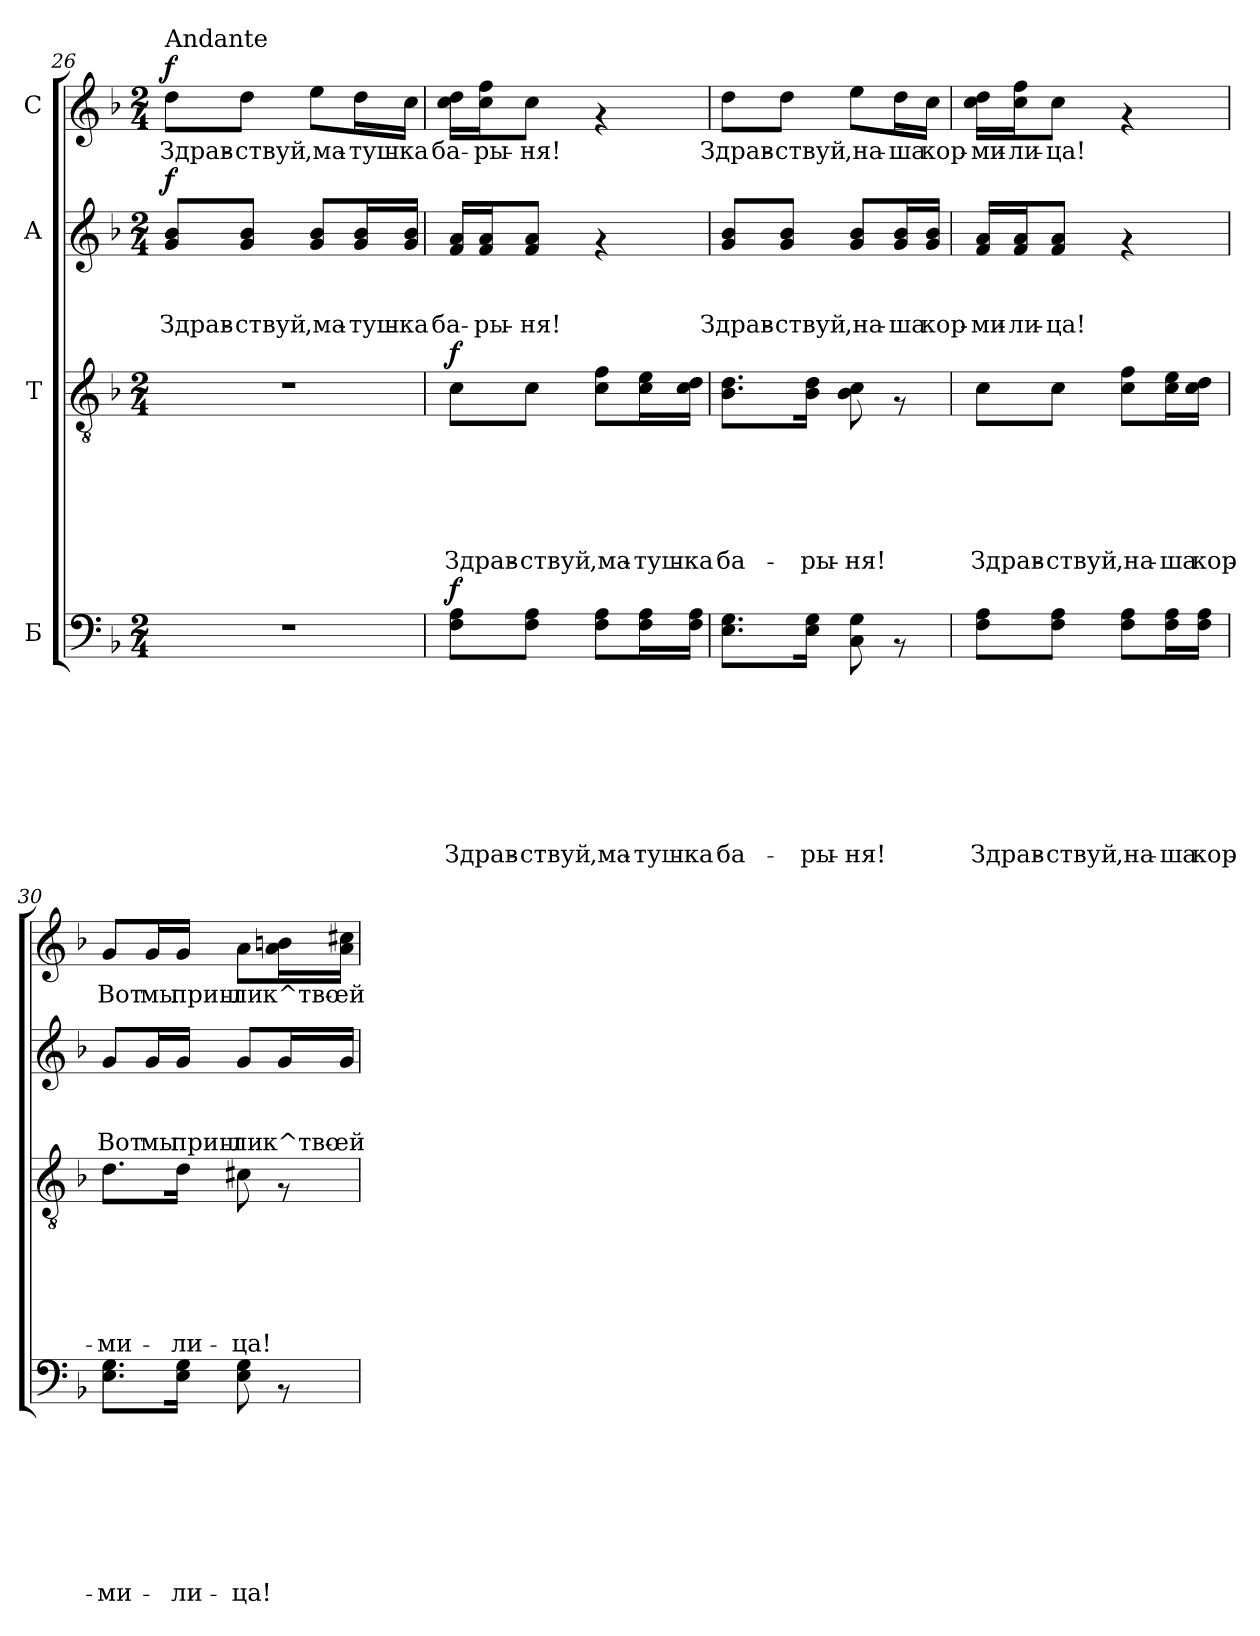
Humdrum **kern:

**kern	**text	**text	**text	**text	**text	**text	**text	**text	**dynam	**kern	**text	**text	**text	**text	**text	**text	**dynam	**kern	**text	**text	**text	**dynam	**kern	**text	**dynam
*part4	*part4	*part4	*part4	*part4	*part4	*part4	*part4	*part4	*part4	*part3	*part3	*part3	*part3	*part3	*part3	*part3	*part3	*part2	*part2	*part2	*part2	*part2	*part1	*part1	*part1
*staff4	*staff4	*staff4	*staff4	*staff4	*staff4	*staff4	*staff4	*staff4	*staff4	*staff3	*staff3	*staff3	*staff3	*staff3	*staff3	*staff3	*staff3	*staff2	*staff2	*staff2	*staff2	*staff2	*staff1	*staff1	*staff1
*I"Б	*	*	*	*	*	*	*	*	*	*I"Т	*	*	*	*	*	*	*	*I"А	*	*	*	*	*I"С	*	*
*clefF4	*	*	*	*	*	*	*	*	*	*clefGv2	*	*	*	*	*	*	*	*clefG2	*	*	*	*	*clefG2	*	*
*k[b-]	*	*	*	*	*	*	*	*	*	*k[b-]	*	*	*	*	*	*	*	*k[b-]	*	*	*	*	*k[b-]	*	*
*F:	*	*	*	*	*	*	*	*	*	*F:	*	*	*	*	*	*	*	*F:	*	*	*	*	*F:	*	*
*M2/4	*	*	*	*	*	*	*	*	*	*M2/4	*	*	*	*	*	*	*	*M2/4	*	*	*	*	*M2/4	*	*
=26	=26	=26	=26	=26	=26	=26	=26	=26	=26	=26	=26	=26	=26	=26	=26	=26	=26	=26	=26	=26	=26	=26	=26	=26	=26
!	!	!	!	!	!	!	!	!	!	!	!	!	!	!	!	!	!	!	!	!	!	!	!LO:TX:a:t=Andante	!	!
!	!	!	!	!	!	!	!	!	!	!	!	!	!	!	!	!	!	!	!	!	!LO:LY:b	!LO:DY:a	!	!LO:LY:b	!LO:DY:a
2r	.	.	.	.	.	.	.	.	.	2r	.	.	.	.	.	.	.	8g/ 8b-/L	.	.	Здрав-	f	8dd\L	Здрав-	f
!	!	!	!	!	!	!	!	!	!	!	!	!	!	!	!	!	!	!	!	!	!LO:LY:b	!	!	!LO:LY:b	!
.	.	.	.	.	.	.	.	.	.	.	.	.	.	.	.	.	.	8g/ 8b-/J	.	.	-ствуй	.	8dd\J	-ствуй	.
!	!	!	!	!	!	!	!	!	!	!	!	!	!	!	!	!	!	!	!	!	!LO:LY:b	!	!	!LO:LY:b	!
.	.	.	.	.	.	.	.	.	.	.	.	.	.	.	.	.	.	8g/ 8b-/L	.	.	,ма-	.	8ee\L	,ма-	.
!	!	!	!	!	!	!	!	!	!	!	!	!	!	!	!	!	!	!	!	!	!LO:LY:b	!	!	!LO:LY:b	!
.	.	.	.	.	.	.	.	.	.	.	.	.	.	.	.	.	.	16g/ 16b-/L	.	.	-туш-	.	16dd\L	-туш-	.
!	!	!	!	!	!	!	!	!	!	!	!	!	!	!	!	!	!	!	!	!	!LO:LY:b	!	!	!LO:LY:b	!
.	.	.	.	.	.	.	.	.	.	.	.	.	.	.	.	.	.	16g/ 16b-/JJ	.	.	-ка	.	16cc\JJ	-ка	.
=27	=27	=27	=27	=27	=27	=27	=27	=27	=27	=27	=27	=27	=27	=27	=27	=27	=27	=27	=27	=27	=27	=27	=27	=27	=27
!	!	!	!	!	!	!	!	!LO:LY:b	!LO:DY:a	!	!	!	!	!	!	!LO:LY:b	!LO:DY:a	!	!	!	!LO:LY:b	!	!	!LO:LY:b	!
8F\ 8A\L	.	.	.	.	.	.	.	Здрав-	f	8c\L	.	.	.	.	.	Здрав-	f	16f/ 16a/LL	.	.	ба-	.	16cc\ 16dd\LL	ба-	.
!	!	!	!	!	!	!	!	!	!	!	!	!	!	!	!	!	!	!	!	!	!LO:LY:b	!	!	!LO:LY:b	!
.	.	.	.	.	.	.	.	.	.	.	.	.	.	.	.	.	.	16f/ 16a/J	.	.	-ры-	.	16cc\ 16ff\J	-ры-	.
!	!	!	!	!	!	!	!	!LO:LY:b	!	!	!	!	!	!	!	!LO:LY:b	!	!	!	!	!LO:LY:b	!	!	!LO:LY:b	!
8F\ 8A\J	.	.	.	.	.	.	.	-ствуй	.	8c\J	.	.	.	.	.	-ствуй	.	8f/ 8a/J	.	.	-ня!	.	8cc\J	-ня!	.
!	!	!	!	!	!	!	!	!LO:LY:b	!	!	!	!	!	!	!	!LO:LY:b	!	!	!	!	!	!	!	!	!
8F\ 8A\L	.	.	.	.	.	.	.	,ма-	.	8c\ 8f\L	.	.	.	.	.	,ма-	.	4rf	.	.	.	.	4rf	.	.
!	!	!	!	!	!	!	!	!LO:LY:b	!	!	!	!	!	!	!	!LO:LY:b	!	!	!	!	!	!	!	!	!
16F\ 16A\L	.	.	.	.	.	.	.	-туш-	.	16c\ 16e\L	.	.	.	.	.	-туш-	.	.	.	.	.	.	.	.	.
!	!	!	!	!	!	!	!	!LO:LY:b	!	!	!	!	!	!	!	!LO:LY:b	!	!	!	!	!	!	!	!	!
16F\ 16A\JJ	.	.	.	.	.	.	.	-ка	.	16c\ 16d\JJ	.	.	.	.	.	-ка	.	.	.	.	.	.	.	.	.
=28	=28	=28	=28	=28	=28	=28	=28	=28	=28	=28	=28	=28	=28	=28	=28	=28	=28	=28	=28	=28	=28	=28	=28	=28	=28
!	!	!	!	!	!	!	!	!LO:LY:b	!	!	!	!	!	!	!	!LO:LY:b	!	!	!	!	!LO:LY:b	!	!	!LO:LY:b	!
8.E\ 8.G\L	.	.	.	.	.	.	.	ба-	.	8.B-\ 8.d\L	.	.	.	.	.	ба-	.	8g/ 8b-/L	.	.	Здрав-	.	8dd\L	Здрав-	.
!	!	!	!	!	!	!	!	!	!	!	!	!	!	!	!	!	!	!	!	!	!LO:LY:b	!	!	!LO:LY:b	!
.	.	.	.	.	.	.	.	.	.	.	.	.	.	.	.	.	.	8g/ 8b-/J	.	.	-ствуй	.	8dd\J	-ствуй	.
!	!	!	!	!	!	!	!	!LO:LY:b	!	!	!	!	!	!	!	!LO:LY:b	!	!	!	!	!	!	!	!	!
16E\ 16G\Jk	.	.	.	.	.	.	.	-ры-	.	16B-\ 16d\Jk	.	.	.	.	.	-ры-	.	.	.	.	.	.	.	.	.
!	!	!	!	!	!	!	!	!LO:LY:b	!	!	!	!	!	!	!	!LO:LY:b	!	!	!	!	!LO:LY:b	!	!	!LO:LY:b	!
8C\ 8G\	.	.	.	.	.	.	.	-ня!	.	8B-\ 8c\	.	.	.	.	.	-ня!	.	8g/ 8b-/L	.	.	,на-	.	8ee\L	,на-	.
!	!	!	!	!	!	!	!	!	!	!	!	!	!	!	!	!	!	!	!	!	!LO:LY:b	!	!	!LO:LY:b	!
8rAA	.	.	.	.	.	.	.	.	.	8rF	.	.	.	.	.	.	.	16g/ 16b-/L	.	.	-ша	.	16dd\L	-ша	.
!	!	!	!	!	!	!	!	!	!	!	!	!	!	!	!	!	!	!	!	!	!LO:LY:b	!	!	!LO:LY:b	!
.	.	.	.	.	.	.	.	.	.	.	.	.	.	.	.	.	.	16g/ 16b-/JJ	.	.	кор-	.	16cc\JJ	кор-	.
!!LO:LB:g=z
=29	=29	=29	=29	=29	=29	=29	=29	=29	=29	=29	=29	=29	=29	=29	=29	=29	=29	=29	=29	=29	=29	=29	=29	=29	=29
!	!	!	!	!	!	!	!	!LO:LY:b	!	!	!	!	!	!	!	!LO:LY:b	!	!	!	!	!LO:LY:b	!	!	!LO:LY:b	!
8F\ 8A\L	.	.	.	.	.	.	.	Здрав-	.	8c\L	.	.	.	.	.	Здрав-	.	16f/ 16a/LL	.	.	-ми-	.	16cc\ 16dd\LL	-ми-	.
!	!	!	!	!	!	!	!	!	!	!	!	!	!	!	!	!	!	!	!	!	!LO:LY:b	!	!	!LO:LY:b	!
.	.	.	.	.	.	.	.	.	.	.	.	.	.	.	.	.	.	16f/ 16a/J	.	.	-ли-	.	16cc\ 16ff\J	-ли-	.
!	!	!	!	!	!	!	!	!LO:LY:b	!	!	!	!	!	!	!	!LO:LY:b	!	!	!	!	!LO:LY:b	!	!	!LO:LY:b	!
8F\ 8A\J	.	.	.	.	.	.	.	-ствуй	.	8c\J	.	.	.	.	.	-ствуй	.	8f/ 8a/J	.	.	-ца!	.	8cc\J	-ца!	.
!	!	!	!	!	!	!	!	!LO:LY:b	!	!	!	!	!	!	!	!LO:LY:b	!	!	!	!	!	!	!	!	!
8F\ 8A\L	.	.	.	.	.	.	.	,на-	.	8c\ 8f\L	.	.	.	.	.	,на-	.	4rf	.	.	.	.	4rf	.	.
!	!	!	!	!	!	!	!	!LO:LY:b	!	!	!	!	!	!	!	!LO:LY:b	!	!	!	!	!	!	!	!	!
16F\ 16A\L	.	.	.	.	.	.	.	-ша	.	16c\ 16e\L	.	.	.	.	.	-ша	.	.	.	.	.	.	.	.	.
!	!	!	!	!	!	!	!	!LO:LY:b	!	!	!	!	!	!	!	!LO:LY:b	!	!	!	!	!	!	!	!	!
16F\ 16A\JJ	.	.	.	.	.	.	.	кор-	.	16c\ 16d\JJ	.	.	.	.	.	кор-	.	.	.	.	.	.	.	.	.
=30	=30	=30	=30	=30	=30	=30	=30	=30	=30	=30	=30	=30	=30	=30	=30	=30	=30	=30	=30	=30	=30	=30	=30	=30	=30
!	!	!	!	!	!	!	!	!LO:LY:b	!	!	!	!	!	!	!	!LO:LY:b	!	!	!	!	!LO:LY:b	!	!	!LO:LY:b	!
8.E\ 8.G\L	.	.	.	.	.	.	.	-ми-	.	8.d\L	.	.	.	.	.	-ми-	.	8g/L	.	.	Вот	.	8g/L	Вот	.
!	!	!	!	!	!	!	!	!	!	!	!	!	!	!	!	!	!	!	!	!	!LO:LY:b	!	!	!LO:LY:b	!
.	.	.	.	.	.	.	.	.	.	.	.	.	.	.	.	.	.	16g/L	.	.	мы	.	16g/L	мы	.
!	!	!	!	!	!	!	!	!LO:LY:b	!	!	!	!	!	!	!	!LO:LY:b	!	!	!	!	!LO:LY:b	!	!	!LO:LY:b	!
16E\ 16G\Jk	.	.	.	.	.	.	.	-ли-	.	16d\Jk	.	.	.	.	.	-ли-	.	16g/JJ	.	.	приш-	.	16g/JJ	приш-	.
!	!	!	!	!	!	!	!	!LO:LY:b	!	!	!	!	!	!	!	!LO:LY:b	!	!	!	!	!LO:LY:b	!	!	!LO:LY:b	!
8E\ 8G\	.	.	.	.	.	.	.	-ца!	.	8c#X\	.	.	.	.	.	-ца!	.	8g/L	.	.	-ли	.	8a\L	-ли	.
!	!	!	!	!	!	!	!	!	!	!	!	!	!	!	!	!	!	!	!	!	!LO:LY:b	!	!	!LO:LY:b	!
8rAA	.	.	.	.	.	.	.	.	.	8rF	.	.	.	.	.	.	.	16g/L	.	.	к^тво-	.	16a\ 16bn\L	к^тво-	.
!	!	!	!	!	!	!	!	!	!	!	!	!	!	!	!	!	!	!	!	!	!LO:LY:b	!	!	!LO:LY:b	!
.	.	.	.	.	.	.	.	.	.	.	.	.	.	.	.	.	.	16g/JJ	.	.	-ей	.	16a\ 16cc#X\JJ	-ей	.
=	=	=	=	=	=	=	=	=	=	=	=	=	=	=	=	=	=	=	=	=	=	=	=	=	=
*-	*-	*-	*-	*-	*-	*-	*-	*-	*-	*-	*-	*-	*-	*-	*-	*-	*-	*-	*-	*-	*-	*-	*-	*-	*-
